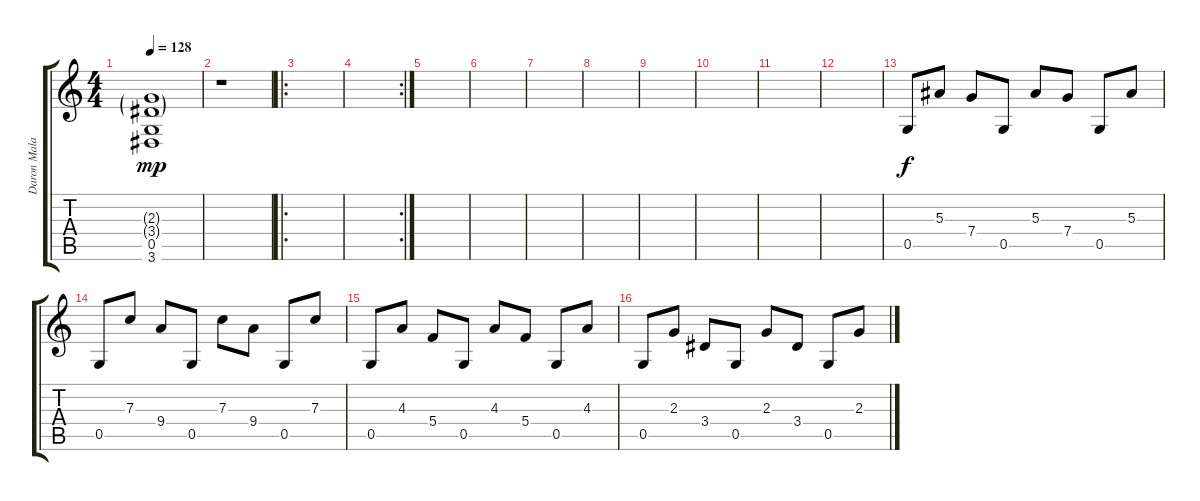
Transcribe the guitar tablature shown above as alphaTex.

\track ("Daron Malakian " "Daron Mala") {instrument acousticguitarsteel}
\staff {score tabs}
\tuning (D4 A3 F3 C3 G2 C2) {hide}
\ts (4 4)
\tempo 128
\clef g2
\ks c
(2.3{g} 3.4{g} 0.5 3.6).1{dy mp} |
r.1 |
\ro
|
\rc 2
|
|
|
|
|
|
|
|
|
0.5.8{dy f} 5.3.8 7.4.8 0.5.8 5.3.8 7.4.8 0.5.8 5.3.8 |
0.5.8 7.3.8 9.4.8 0.5.8 7.3.8 9.4.8 0.5.8 7.3.8 |
0.5.8 4.3.8 5.4.8 0.5.8 4.3.8 5.4.8 0.5.8 4.3.8 |
0.5.8 2.3.8 3.4.8 0.5.8 2.3.8 3.4.8 0.5.8 2.3.8
